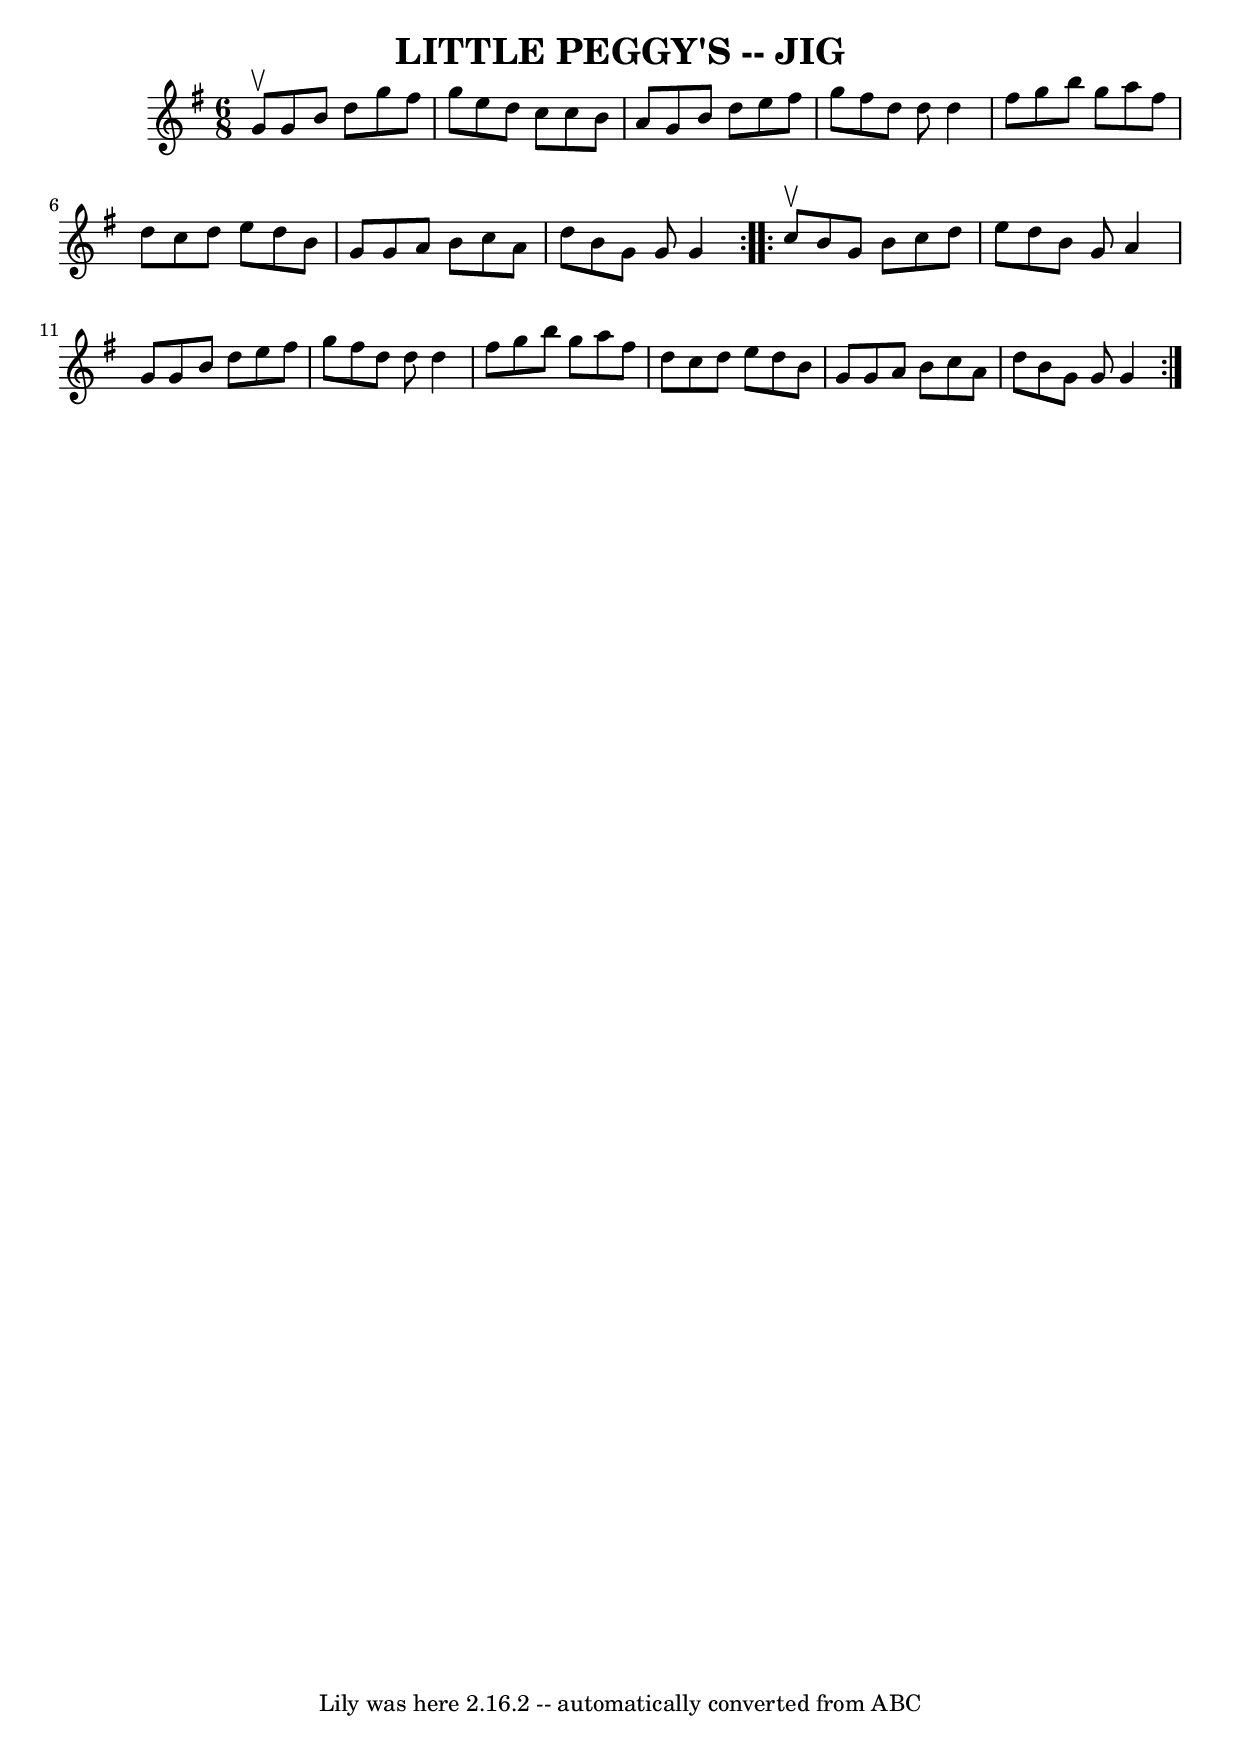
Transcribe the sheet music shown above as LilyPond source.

\version "2.16.2"
\include "Mammoth.ily"
\header {
  %% book = "Ryan's Mammoth Collection of Fiddle Tunes"
 crossRefNumber = "1"
 footnotes = ""
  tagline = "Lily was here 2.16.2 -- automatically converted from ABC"
  title = "LITTLE PEGGY'S -- JIG"

}
voicedefault =  {



  \repeat volta 2 {

    \time 6/8 
    \key g \major g'8^\upbow        |
 g'8 b'8 d''8 g''8 fs''8 g''8     |
 e''8 d''8 c''8 c''8 b'8 a'8  |
 g'8 b'8 d''8 e''8 fs''8 g''8    |
 fs''8 d''8 d''8 d''4 fs''8         |
 g''8 b''8 g''8 a''8 fs''8 d''8     |
 c''8 d''8 e''8 d''8 b'8 g'8  |
 g'8 a'8 b'8 c''8 a'8 d''8    |
 b'8 g'8 
 g'8 g'4    
  }     
  \repeat volta 2 { c''8^\upbow        |
 b'8 g'8 b'8 c''8 d''8 e''8     |
 d''8 b'8 g'8 a'4 g'8     |
 g'8 b'8 d''8 e''8 fs''8 g''8    |
 fs''8 d''8 d''8 d''4 fs''8         |
 g''8 b''8 g''8 a''8 fs''8 d''8     |
 c''8 d''8 e''8 d''8 b'8 g'8     |
 g'8 a'8 b'8 c''8 a'8 d''8    |
 b'8    
 g'8 g'8 g'4    
  }   

}

\score{
  <<

    \context Staff="default"
    {
      \voicedefault 
      
    }

  >>
  \layout {
    
  }
  \midi {
  }

}
